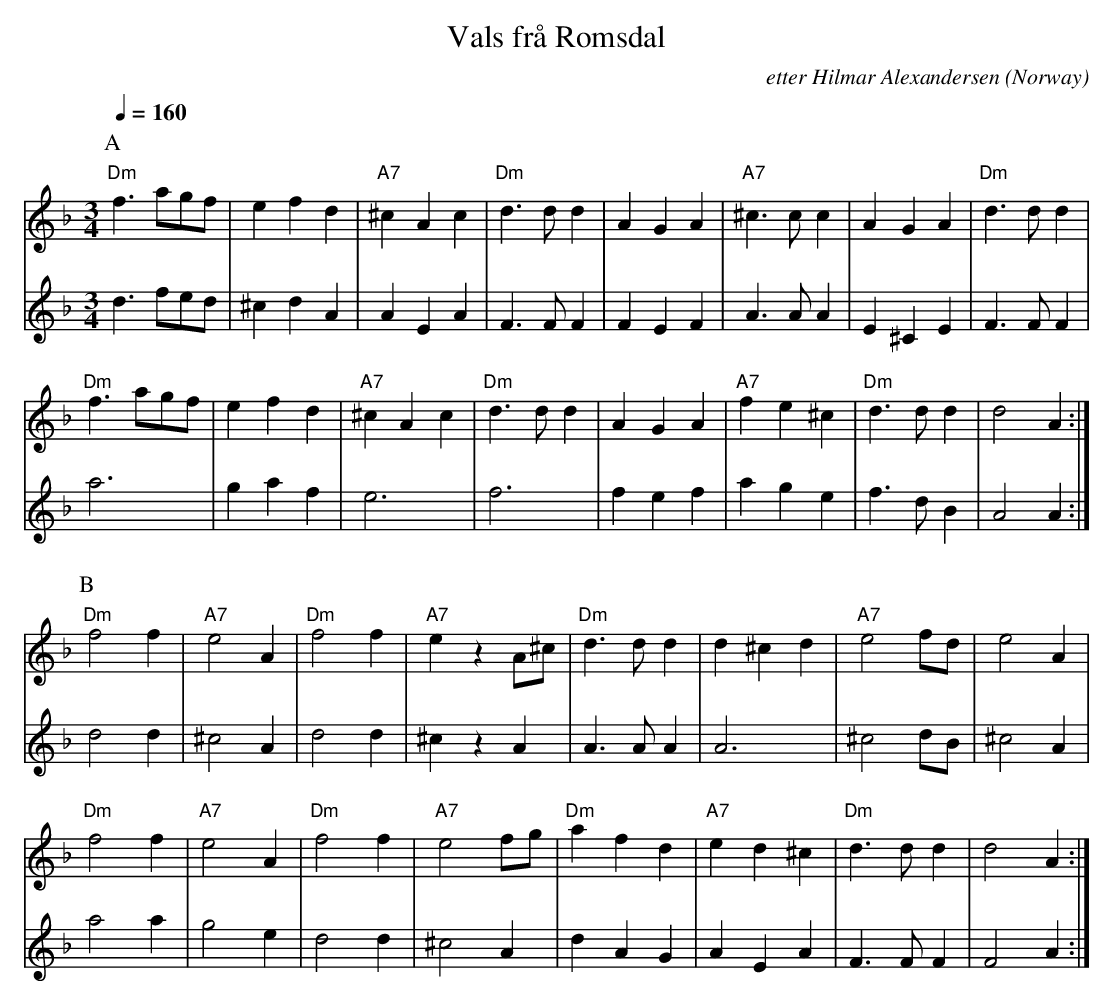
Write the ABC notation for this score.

X:1
T: Vals fr\oa Romsdal
O: Norway
C: etter Hilmar Alexandersen
K: Dm
M: 3/4
Q: 1/4=160
L: 1/4
P: A
V: 1
"Dm"f3/ a/g/f/ | efd | "A7"^cAc | "Dm"d>d d | AGA | "A7"^c>cc | AGA | "Dm"d>d d |
V: 2
L: 1/4
d3/ f/e/d/ | ^cdA | AEA | F>F F | FEF | A>AA | E^CE | F>F F |
[V:1]"Dm"f3/ a/g/f/ | efd | "A7"^cAc | "Dm"d>d d | AGA | "A7"fe^c | "Dm"d>d d | d2 A :|
[V:2]a3 | gaf | e3 | f3 | fef | age | f>d B | A2 A :|
P: B
[V:1]"Dm"f2f | "A7"e2A | "Dm"f2f | "A7"e z A/^c/ | "Dm"d>d d | d^cd | "A7"e2 f/d/ | e2 A|
[V:2]d2 d | ^c2 A | d2 d | ^cz A | A>A A | A3 | ^c2 d/B/ | ^c2 A |
[V:1]"Dm"f2f | "A7"e2A | "Dm"f2f | "A7"e2 f/g/ | "Dm"afd | "A7"ed^c | "Dm"d>d d | d2 A :|
[V:2]a2 a | g2 e | d2 d | ^c2 A | dAG | AEA | F>F F | F2 A :|
